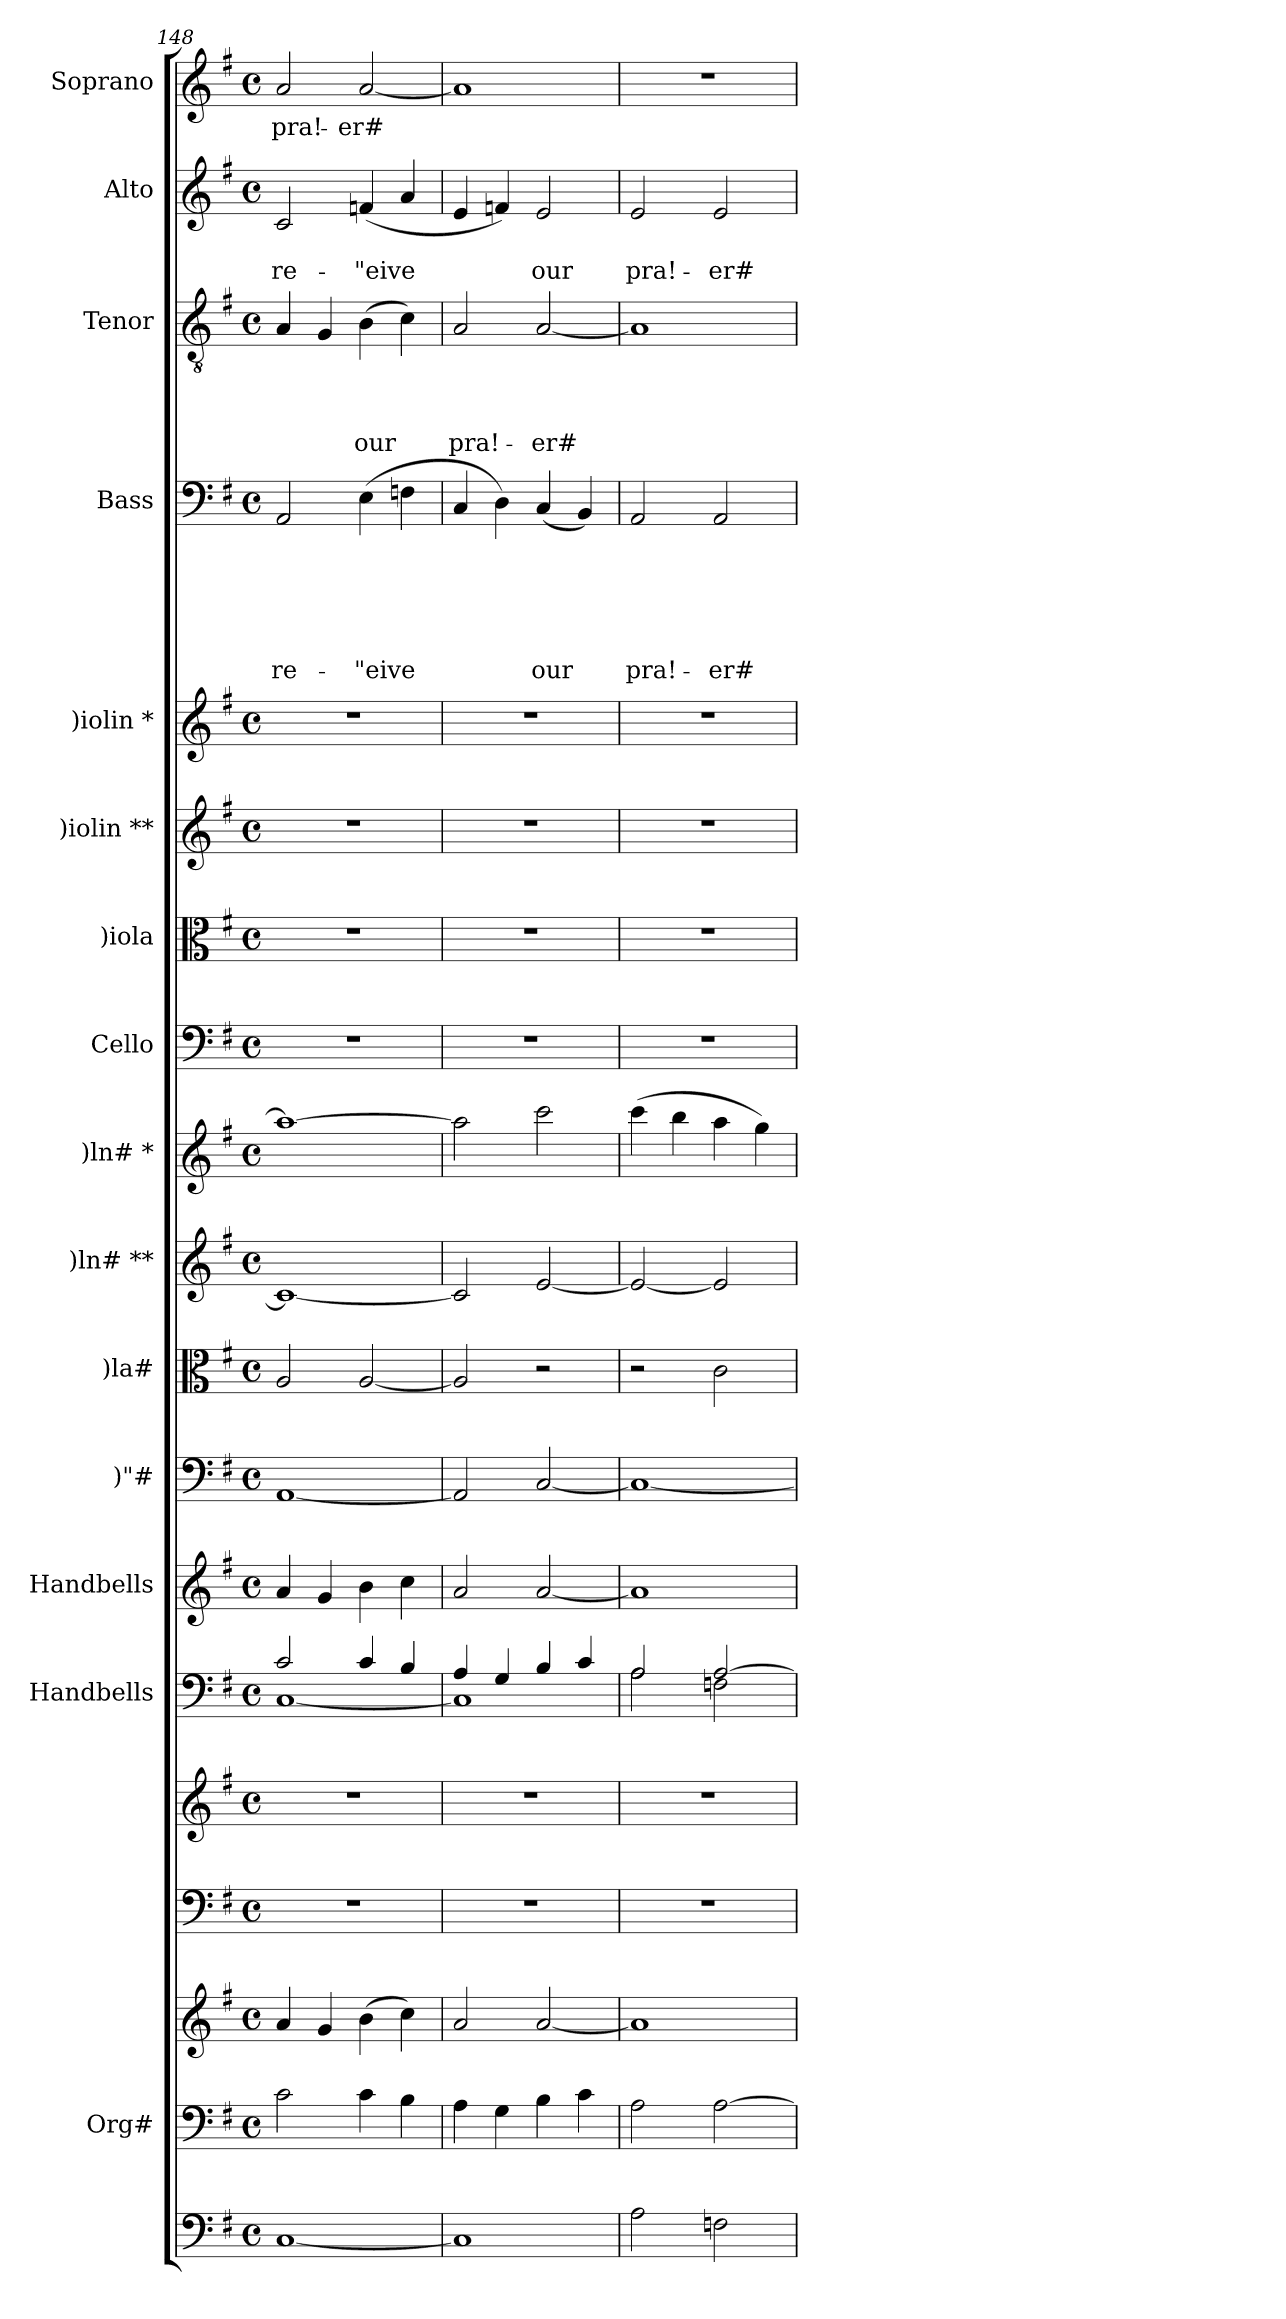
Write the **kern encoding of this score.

**kern	**kern	**kern	**kern	**kern	**kern	**kern	**kern	**kern	**kern	**kern	**kern	**kern	**kern	**kern	**kern	**text	**text	**text	**text	**text	**text	**kern	**text	**text	**text	**text	**kern	**text	**text	**kern	**text
*part18	*part17	*part17	*part16	*part15	*part14	*part13	*part12	*part11	*part10	*part9	*part8	*part7	*part6	*part5	*part4	*part4	*part4	*part4	*part4	*part4	*part4	*part3	*part3	*part3	*part3	*part3	*part2	*part2	*part2	*part1	*part1
*staff19	*staff18	*staff17	*staff16	*staff15	*staff14	*staff13	*staff12	*staff11	*staff10	*staff9	*staff8	*staff7	*staff6	*staff5	*staff4	*staff4	*staff4	*staff4	*staff4	*staff4	*staff4	*staff3	*staff3	*staff3	*staff3	*staff3	*staff2	*staff2	*staff2	*staff1	*staff1
*	*I"Org#	*	*	*	*I"Handbells	*I"Handbells	*I")"#	*I")la#	*I")ln# **	*I")ln# *	*I"Cello	*I")iola	*I")iolin **	*I")iolin *	*I"Bass	*	*	*	*	*	*	*I"Tenor	*	*	*	*	*I"Alto	*	*	*I"Soprano	*
*	*	*	*	*	*	*	*	*I')la#	*I')ln# **	*I')ln# *	*	*	*	*	*I'B	*	*	*	*	*	*	*I'T	*	*	*	*	*I'A	*	*	*I'S	*
*clefF4	*clefF4	*clefG2	*clefF4	*clefG2	*clefF4	*clefG2	*clefF4	*clefC3	*clefG2	*clefG2	*clefF4	*clefC3	*clefG2	*clefG2	*clefF4	*	*	*	*	*	*	*clefGv2	*	*	*	*	*clefG2	*	*	*clefG2	*
*k[f#]	*k[f#]	*k[f#]	*k[f#]	*k[f#]	*k[f#]	*k[f#]	*k[f#]	*k[f#]	*k[f#]	*k[f#]	*k[f#]	*k[f#]	*k[f#]	*k[f#]	*k[f#]	*	*	*	*	*	*	*k[f#]	*	*	*	*	*k[f#]	*	*	*k[f#]	*
*G:	*G:	*G:	*G:	*G:	*G:	*G:	*G:	*G:	*G:	*G:	*G:	*G:	*G:	*G:	*G:	*	*	*	*	*	*	*G:	*	*	*	*	*G:	*	*	*G:	*
*M4/4	*M4/4	*M4/4	*M4/4	*M4/4	*M4/4	*M4/4	*M4/4	*M4/4	*M4/4	*M4/4	*M4/4	*M4/4	*M4/4	*M4/4	*M4/4	*	*	*	*	*	*	*M4/4	*	*	*	*	*M4/4	*	*	*M4/4	*
*met(c)	*met(c)	*met(c)	*met(c)	*met(c)	*met(c)	*met(c)	*met(c)	*met(c)	*met(c)	*met(c)	*met(c)	*met(c)	*met(c)	*met(c)	*met(c)	*	*	*	*	*	*	*met(c)	*	*	*	*	*met(c)	*	*	*met(c)	*
=148	=148	=148	=148	=148	=148	=148	=148	=148	=148	=148	=148	=148	=148	=148	=148	=148	=148	=148	=148	=148	=148	=148	=148	=148	=148	=148	=148	=148	=148	=148	=148
*	*	*	*	*	*^	*	*	*	*	*	*	*	*	*	*	*	*	*	*	*	*	*	*	*	*	*	*	*	*	*	*
!	!	!	!	!	!	!	!	!	!	!	!	!	!	!	!	!	!	!	!	!	!	!LO:LY:b	!	!	!	!	!	!	!	!LO:LY:b	!	!LO:LY:b
[<1C	2c\	4a/	1r	1r	2c/	[<1C	4a/	[<1AA	2A/	1c_	1aa_	1r	1r	1r	1r	2AA/	.	.	.	.	.	re-	4A/	.	.	.	.	2c/	.	re-	2a/	pra!-
.	.	4g/	.	.	.	.	4g/	.	.	.	.	.	.	.	.	.	.	.	.	.	.	.	4G/	.	.	.	.	.	.	.	.	.
!	!	!	!	!	!	!	!	!	!	!	!	!	!	!	!	!	!	!	!	!	!	!LO:LY:b	!	!	!	!	!LO:LY:b	!	!	!LO:LY:b	!	!LO:LY:b
.	4c\	(>4b\	.	.	4c/	.	4b\	.	[<2A/	.	.	.	.	.	.	(>4E\	.	.	.	.	.	-"eive	(>4B\	.	.	.	our	(<4fn/	.	-"eive	[<2a/	-er#
.	4B\	4cc\)	.	.	4B/	.	4cc\	.	.	.	.	.	.	.	.	4Fn\	.	.	.	.	.	.	4c\)	.	.	.	.	4a/	.	.	.	.
=149	=149	=149	=149	=149	=149	=149	=149	=149	=149	=149	=149	=149	=149	=149	=149	=149	=149	=149	=149	=149	=149	=149	=149	=149	=149	=149	=149	=149	=149	=149	=149	=149
!	!	!	!	!	!	!	!	!	!	!	!	!	!	!	!	!	!	!	!	!	!	!	!	!	!	!	!LO:LY:b	!	!	!	!	!
1C]	4A\	2a/	1r	1r	4A/	1C]	2a/	2AA/]	2A/]	2c/]	2aa\]	1r	1r	1r	1r	4C/	.	.	.	.	.	.	2A/	.	.	.	pra!-	4e/	.	.	1a]	.
.	4G\	.	.	.	4G/	.	.	.	.	.	.	.	.	.	.	4D\)	.	.	.	.	.	.	.	.	.	.	.	4fn/)	.	.	.	.
!	!	!	!	!	!	!	!	!	!	!	!	!	!	!	!	!	!	!	!	!	!	!LO:LY:b	!	!	!	!	!LO:LY:b	!	!	!LO:LY:b	!	!
.	4B\	[<2a/	.	.	4B/	.	[<2a/	[<2C/	2r	[<2e/	2ccc\	.	.	.	.	(<4C/	.	.	.	.	.	our	[<2A/	.	.	.	-er#	2e/	.	our	.	.
.	4c\	.	.	.	4c/	.	.	.	.	.	.	.	.	.	.	4BB/)	.	.	.	.	.	.	.	.	.	.	.	.	.	.	.	.
=150	=150	=150	=150	=150	=150	=150	=150	=150	=150	=150	=150	=150	=150	=150	=150	=150	=150	=150	=150	=150	=150	=150	=150	=150	=150	=150	=150	=150	=150	=150	=150	=150
!	!	!	!	!	!	!	!	!	!	!	!	!	!	!	!	!	!	!	!	!	!	!LO:LY:b	!	!	!	!	!	!	!	!LO:LY:b	!	!
2A\	2A\	1a]	1r	1r	2A/	2A\	1a]	1C_	2r	2e/_	(>4ccc\	1r	1r	1r	1r	2AA/	.	.	.	.	.	pra!-	1A]	.	.	.	.	2e/	.	pra!-	1r	.
.	.	.	.	.	.	.	.	.	.	.	4bb\	.	.	.	.	.	.	.	.	.	.	.	.	.	.	.	.	.	.	.	.	.
!	!	!	!	!	!	!	!	!	!	!	!	!	!	!	!	!	!	!	!	!	!	!LO:LY:b	!	!	!	!	!	!	!	!LO:LY:b	!	!
2Fn\	[>2A\	.	.	.	[>2A/	2Fn\	.	.	2c\	2e/]	4aa\	.	.	.	.	2AA/	.	.	.	.	.	-er#	.	.	.	.	.	2e/	.	-er#	.	.
.	.	.	.	.	.	.	.	.	.	.	4gg\)	.	.	.	.	.	.	.	.	.	.	.	.	.	.	.	.	.	.	.	.	.
*	*	*	*	*	*v	*v	*	*	*	*	*	*	*	*	*	*	*	*	*	*	*	*	*	*	*	*	*	*	*	*	*	*
=	=	=	=	=	=	=	=	=	=	=	=	=	=	=	=	=	=	=	=	=	=	=	=	=	=	=	=	=	=	=	=
*-	*-	*-	*-	*-	*-	*-	*-	*-	*-	*-	*-	*-	*-	*-	*-	*-	*-	*-	*-	*-	*-	*-	*-	*-	*-	*-	*-	*-	*-	*-	*-
